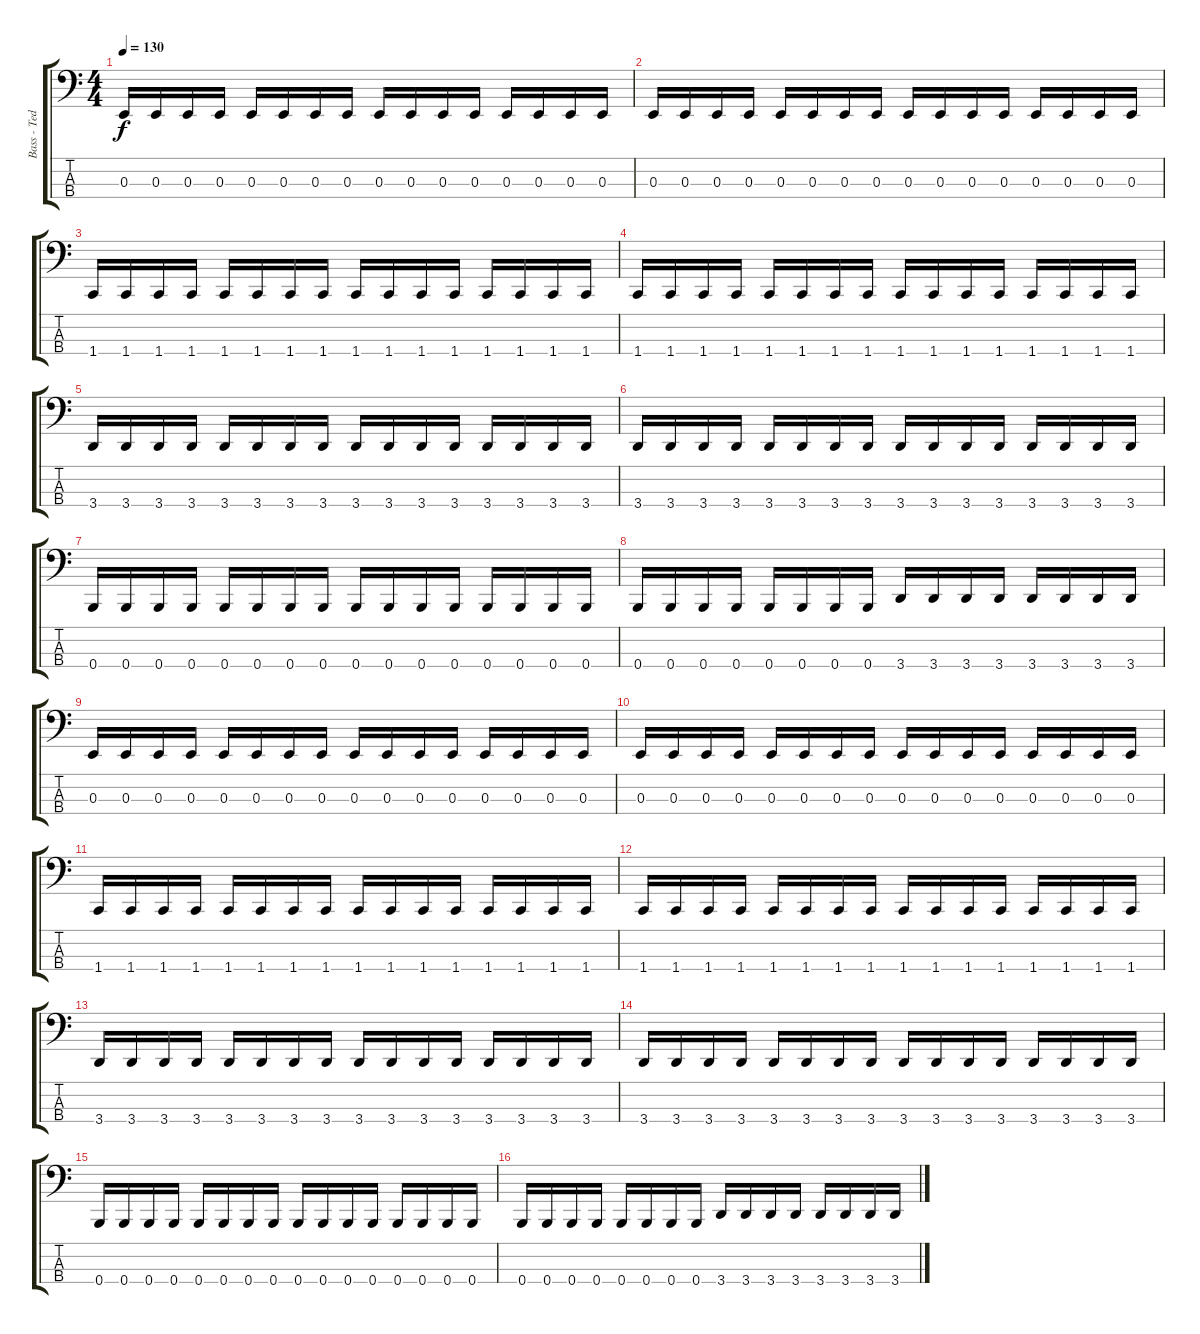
\track ("Bass - Ted Lundström" "Bass - Ted") {instrument electricbasspick}
\staff {score tabs}
\tuning (D2 A1 E1 B0) {hide}
\ts (4 4)
\tempo 130
\clef f4
\ks c
0.3.16{dy f} 0.3.16 0.3.16 0.3.16 0.3.16 0.3.16 0.3.16 0.3.16 0.3.16 0.3.16 0.3.16 0.3.16 0.3.16 0.3.16 0.3.16 0.3.16 |
0.3.16 0.3.16 0.3.16 0.3.16 0.3.16 0.3.16 0.3.16 0.3.16 0.3.16 0.3.16 0.3.16 0.3.16 0.3.16 0.3.16 0.3.16 0.3.16 |
1.4.16 1.4.16 1.4.16 1.4.16 1.4.16 1.4.16 1.4.16 1.4.16 1.4.16 1.4.16 1.4.16 1.4.16 1.4.16 1.4.16 1.4.16 1.4.16 |
1.4.16 1.4.16 1.4.16 1.4.16 1.4.16 1.4.16 1.4.16 1.4.16 1.4.16 1.4.16 1.4.16 1.4.16 1.4.16 1.4.16 1.4.16 1.4.16 |
3.4.16 3.4.16 3.4.16 3.4.16 3.4.16 3.4.16 3.4.16 3.4.16 3.4.16 3.4.16 3.4.16 3.4.16 3.4.16 3.4.16 3.4.16 3.4.16 |
3.4.16 3.4.16 3.4.16 3.4.16 3.4.16 3.4.16 3.4.16 3.4.16 3.4.16 3.4.16 3.4.16 3.4.16 3.4.16 3.4.16 3.4.16 3.4.16 |
0.4.16 0.4.16 0.4.16 0.4.16 0.4.16 0.4.16 0.4.16 0.4.16 0.4.16 0.4.16 0.4.16 0.4.16 0.4.16 0.4.16 0.4.16 0.4.16 |
0.4.16 0.4.16 0.4.16 0.4.16 0.4.16 0.4.16 0.4.16 0.4.16 3.4.16 3.4.16 3.4.16 3.4.16 3.4.16 3.4.16 3.4.16 3.4.16 |
0.3.16 0.3.16 0.3.16 0.3.16 0.3.16 0.3.16 0.3.16 0.3.16 0.3.16 0.3.16 0.3.16 0.3.16 0.3.16 0.3.16 0.3.16 0.3.16 |
0.3.16 0.3.16 0.3.16 0.3.16 0.3.16 0.3.16 0.3.16 0.3.16 0.3.16 0.3.16 0.3.16 0.3.16 0.3.16 0.3.16 0.3.16 0.3.16 |
1.4.16 1.4.16 1.4.16 1.4.16 1.4.16 1.4.16 1.4.16 1.4.16 1.4.16 1.4.16 1.4.16 1.4.16 1.4.16 1.4.16 1.4.16 1.4.16 |
1.4.16 1.4.16 1.4.16 1.4.16 1.4.16 1.4.16 1.4.16 1.4.16 1.4.16 1.4.16 1.4.16 1.4.16 1.4.16 1.4.16 1.4.16 1.4.16 |
3.4.16 3.4.16 3.4.16 3.4.16 3.4.16 3.4.16 3.4.16 3.4.16 3.4.16 3.4.16 3.4.16 3.4.16 3.4.16 3.4.16 3.4.16 3.4.16 |
3.4.16 3.4.16 3.4.16 3.4.16 3.4.16 3.4.16 3.4.16 3.4.16 3.4.16 3.4.16 3.4.16 3.4.16 3.4.16 3.4.16 3.4.16 3.4.16 |
0.4.16 0.4.16 0.4.16 0.4.16 0.4.16 0.4.16 0.4.16 0.4.16 0.4.16 0.4.16 0.4.16 0.4.16 0.4.16 0.4.16 0.4.16 0.4.16 |
0.4.16 0.4.16 0.4.16 0.4.16 0.4.16 0.4.16 0.4.16 0.4.16 3.4.16 3.4.16 3.4.16 3.4.16 3.4.16 3.4.16 3.4.16 3.4.16
